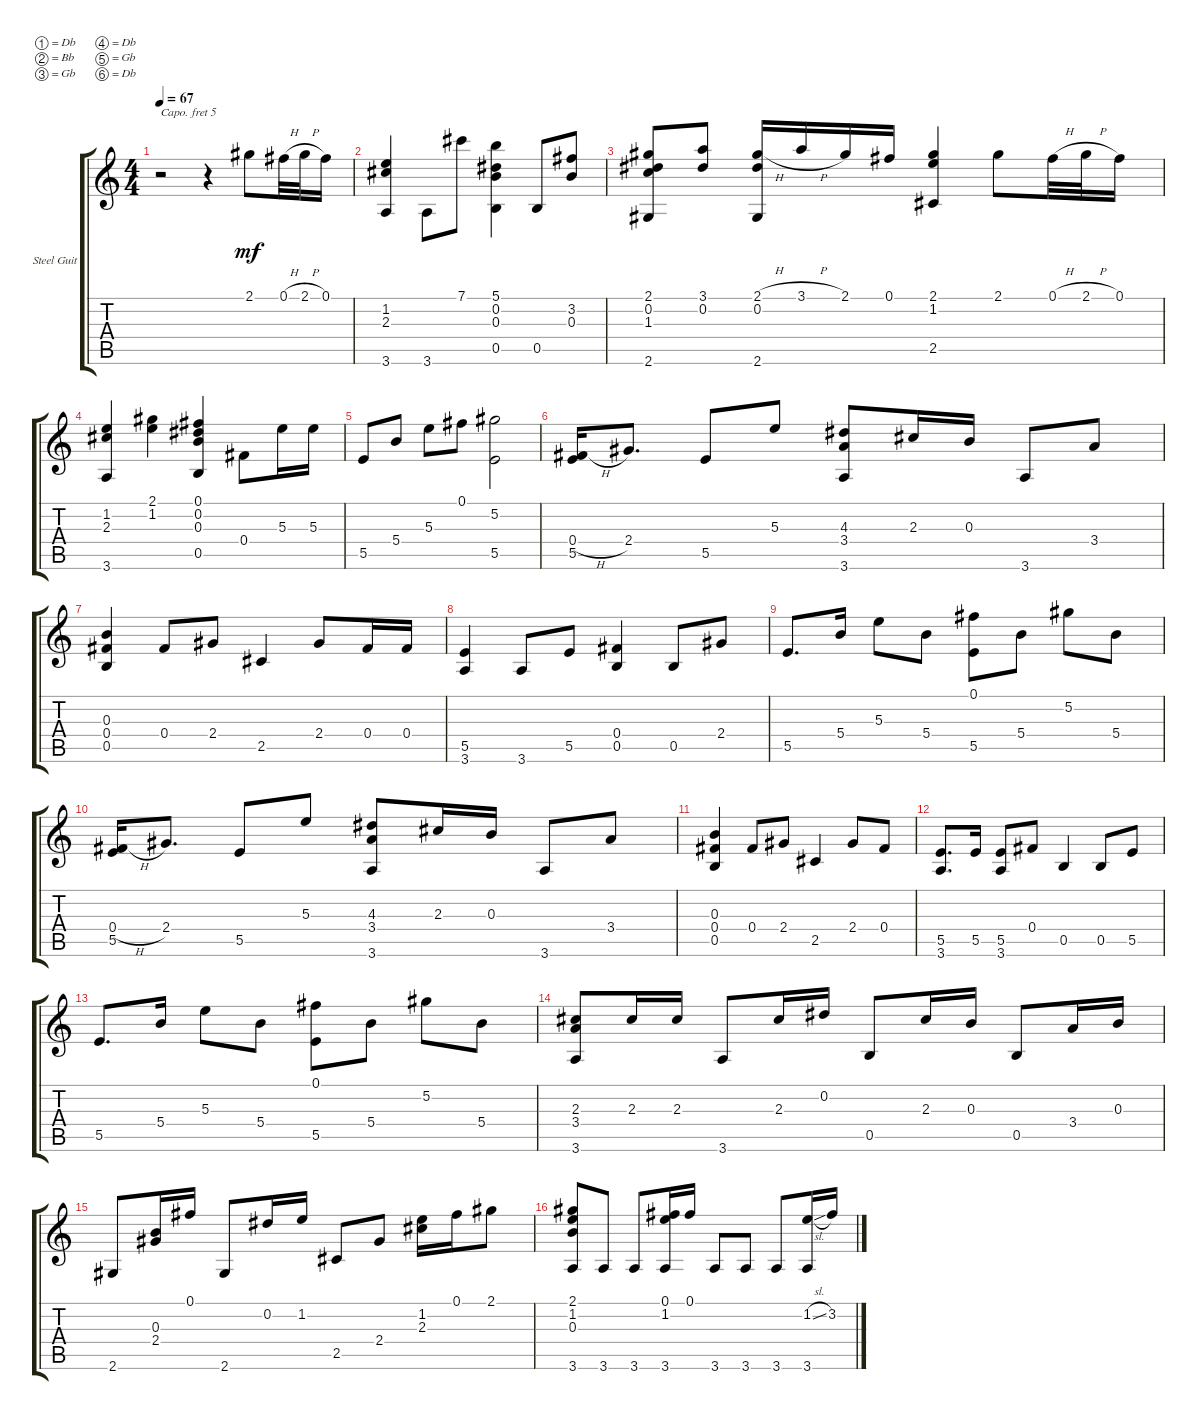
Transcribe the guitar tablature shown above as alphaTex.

\defaultSystemsLayout 4
\bracketExtendMode groupsimilarinstruments
\firstSystemTrackNameOrientation horizontal
\otherSystemsTrackNameOrientation horizontal
\track ("Steel Guitar" "Steel Guit") {instrument acousticguitarsteel}
\staff {score tabs}
\capo 5
\tuning (Db4 Bb3 Gb3 Db3 Gb2 Db2)
\ts (4 4)
\tempo 67
\clef g2
\scale
1.00601
\ks c
r.2{dy mf instrument acousticguitarsteel} r.4 2.1.8 0.1{h}.32 2.1{h}.32 0.1.16 |
\scale
0.994973 (1.2 2.3 3.6).4 3.6.8 7.1.8 (5.1 0.5 0.3 0.2).4 0.5.8 (0.3 3.2).8 |
\scale
0.998947 (2.6 1.3 0.2 2.1).8 (3.1 0.2).8 (2.1{h} 2.6 0.2).16 3.1{h}.16 2.1.16 0.1.16 (2.5 1.2 2.1).4 2.1.8 0.1{h}.32 2.1{h}.32 0.1.16 |
(3.6 2.3 1.2).4 (2.1 1.2).4 (0.5 0.3 0.2 0.1).4 0.4.8 5.3.16 5.3.16 |
5.5.8 5.4.8 5.3.8 0.1.8 (5.2 5.5).2 |
(5.5 0.4{h}).16 2.4.8{d} 5.5.8 5.3.8 (3.6 3.4 4.3).8 2.3.16 0.3.16 3.6.8 3.4.8 |
(0.5 0.4 0.3).4 0.4.8 2.4.8 2.5.4 2.4.8 0.4.16 0.4.16 |
(3.6 5.5).4 3.6.8 5.5.8 (0.5 0.4).4 0.5.8 2.4.8 |
5.5.8{d} 5.4.16 5.3.8 5.4.8 (5.5 0.1).8 5.4.8 5.2.8 5.4.8 |
(5.5 0.4{h}).16 2.4.8{d} 5.5.8 5.3.8 (3.6 3.4 4.3).8 2.3.16 0.3.16 3.6.8 3.4.8 |
(0.5 0.4 0.3).4 0.4.8 2.4.8 2.5.4 2.4.8 0.4.8 |
(3.6 5.5).8{d} 5.5.16 (3.6 5.5).8 0.4.8 0.5.4 0.5.8 5.5.8 |
5.5.8{d} 5.4.16 5.3.8 5.4.8 (5.5 0.1).8 5.4.8 5.2.8 5.4.8 |
(3.6 3.4 2.3).8 2.3.16 2.3.16 3.6.8 2.3.16 0.2.16 0.5.8 2.3.16 0.3.16 0.5.8 3.4.16 0.3.16 |
2.6.8 (2.4 0.3).16 0.1.16 2.6.8 0.2.16 1.2.16 2.5.8 2.4.8 (2.3 1.2).16 0.1.16 2.1.8 |
(3.6 0.3 1.2 2.1).8 3.6.8 3.6.8 (1.2 0.1 3.6).16 0.1.16 3.6.8 3.6.8 3.6.8 (1.2{sl} 3.6).16 3.2.16
